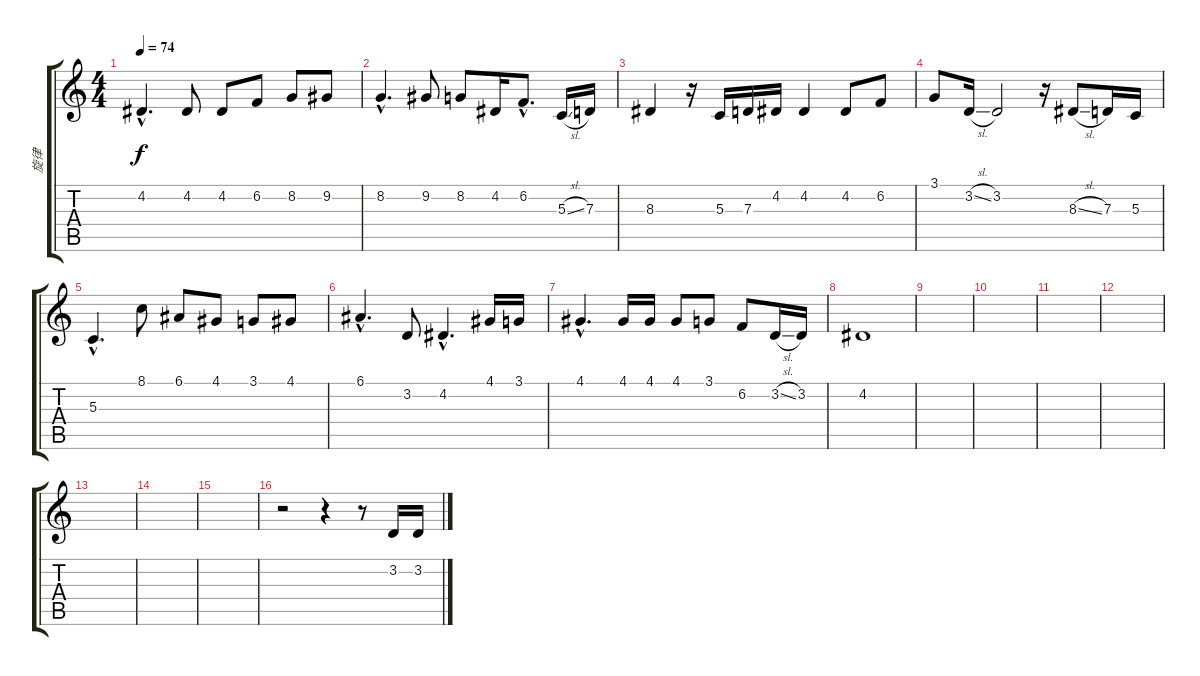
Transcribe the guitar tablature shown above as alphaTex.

\track ("旋律" "旋律") {instrument acousticgrandpiano}
\staff {score tabs}
\tuning (E4 B3 G3 D3 A2 E2) {hide}
\ts (4 4)
\tempo 74
\clef g2
\ks c
4.2{hac}.4{d dy f} 4.2.8 4.2.8 6.2.8 8.2.8 9.2.8 |
8.2{hac}.4{d} 9.2.8 8.2.8 4.2.16 6.2{hac}.8{d} 5.3{sl}.16 7.3.16 |
8.3.4 r.16 5.3.16 7.3.16 4.2.16 4.2.4 4.2.8 6.2.8 |
3.1.8 3.2{sl}.16 3.2.2 r.16 8.3{sl}.8 7.3.16 5.3.16 |
5.3{hac}.4{d} 8.1.8 6.1.8 4.1.8 3.1.8 4.1.8 |
6.1{hac}.4{d} 3.2.8 4.2{hac}.4{d} 4.1.16 3.1.16 |
4.1{hac}.4{d} 4.1.16 4.1.16 4.1.8 3.1.8 6.2.8 3.2{sl}.16 3.2.16 |
4.2.1 |
|
|
|
|
|
|
|
r.2 r.4 r.8 3.2.16 3.2.16
